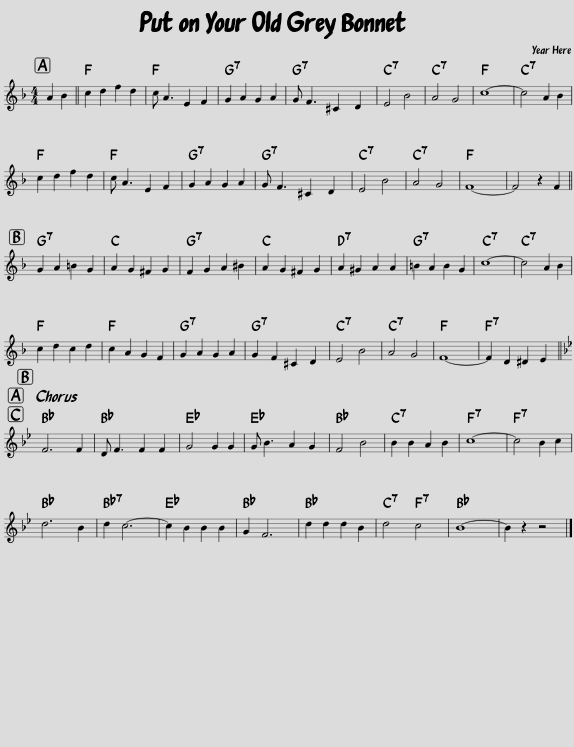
X:1
L:1/8
M:4/4
I:linebreak $
K:F
V:1 treble
V:1
 A2 B2 || c2 d2 f2 d2 | c A3 E2 F2 | G2 A2 G2 A2 | G F3 ^C2 D2 | %5
 E4 B4 | A4 G4 | c8- | c4 A2 B2 |$ c2 d2 f2 d2 | %10
 c A3 E2 F2 | G2 A2 G2 A2 | G F3 ^C2 D2 | E4 B4 | A4 G4 | %15
 F8- | F4 z2 F2 ||$ G2 A2 =B2 G2 | A2 G2 ^F2 G2 | F2 G2 A2 ^B2 | %20
 A2 G2 ^F2 G2 | A2 ^G2 A2 A2 | =B2 A2 B2 G2 | c8- | c4 A2 B2 |$ %25
 c2 d2 c2 d2 | c2 A2 G2 F2 | G2 A2 G2 A2 | G2 F2 ^C2 D2 | E4 B4 | %30
 A4 G4 | F8- | F2 D2 ^D2 E2 ||$[K:Bb] F6 F2 | D F3 F2 F2 | %35
 G4 G2 G2 | G B3 A2 G2 | F4 B4 | B2 B2 A2 B2 | c8- | %40
 c4 B2 c2 |$ d6 B2 | d2 c6- | c2 B2 B2 B2 | G2 F6 | %45
 d2 d2 d2 B2 | d4 c4 | B8- | B2 z2 z4 |] %49
